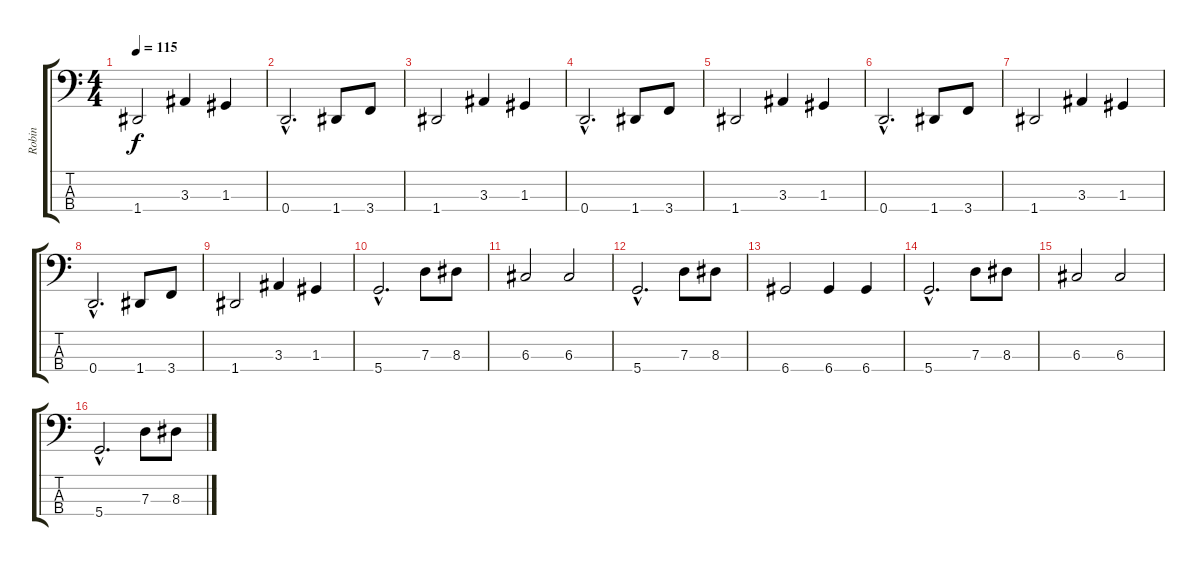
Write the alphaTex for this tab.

\track ("Robin" "Robin") {instrument electricbasspick}
\staff {score tabs}
\tuning (F2 C2 G1 D1) {hide}
\ts (4 4)
\tempo 115
\clef f4
\ks c
1.4.2{dy f} 3.3.4 1.3.4 |
0.4{hac}.2{d} 1.4.8 3.4.8 |
1.4.2 3.3.4 1.3.4 |
0.4{hac}.2{d} 1.4.8 3.4.8 |
1.4.2 3.3.4 1.3.4 |
0.4{hac}.2{d} 1.4.8 3.4.8 |
1.4.2 3.3.4 1.3.4 |
0.4{hac}.2{d} 1.4.8 3.4.8 |
1.4.2 3.3.4 1.3.4 |
5.4{hac}.2{d} 7.3.8 8.3.8 |
6.3.2 6.3.2 |
5.4{hac}.2{d} 7.3.8 8.3.8 |
6.4.2 6.4.4 6.4.4 |
5.4{hac}.2{d} 7.3.8 8.3.8 |
6.3.2 6.3.2 |
5.4{hac}.2{d} 7.3.8 8.3.8
